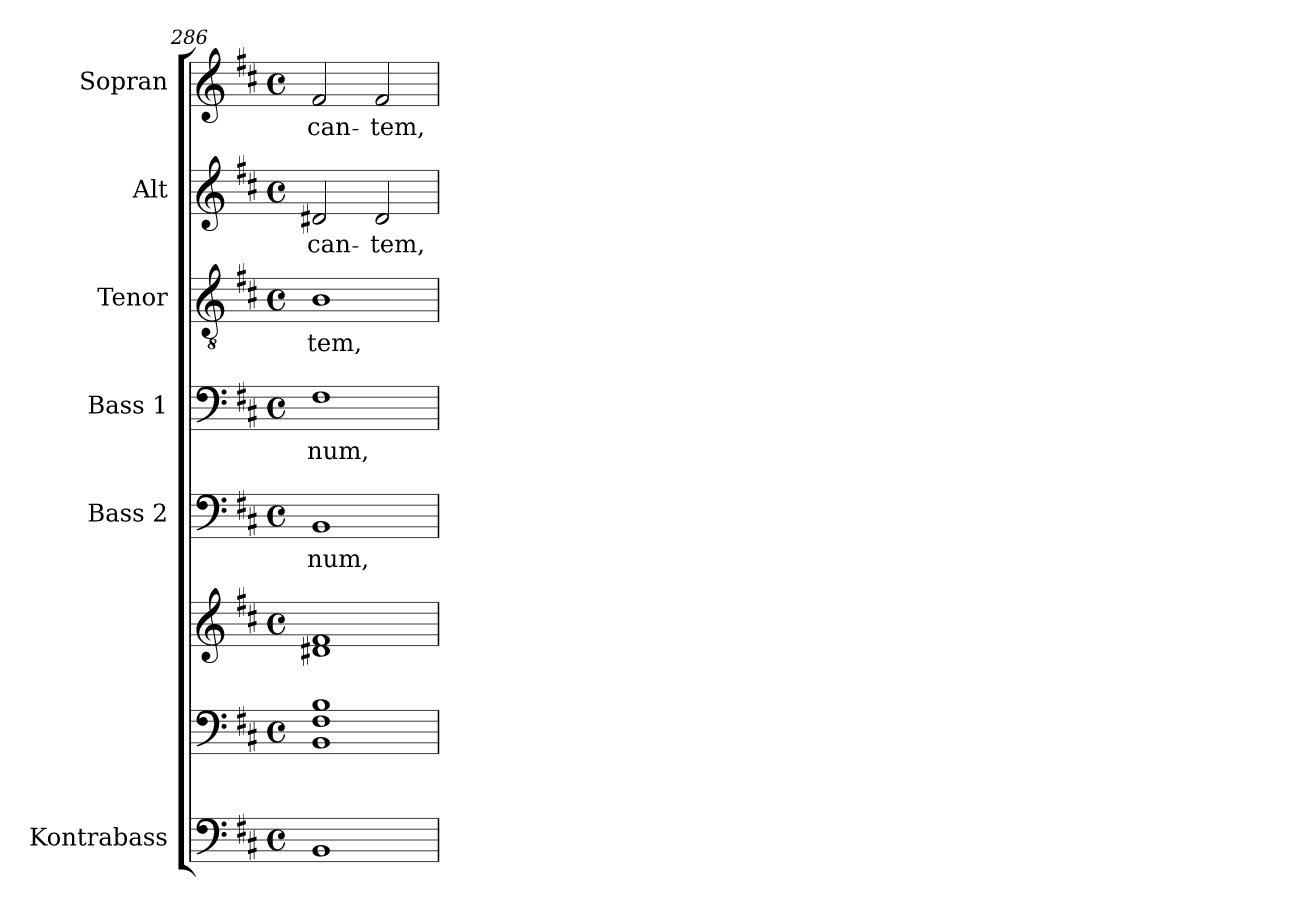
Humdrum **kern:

**kern	**kern	**kern	**kern	**text	**kern	**text	**kern	**text	**kern	**text	**kern	**text
*part7	*part6	*part6	*part5	*part5	*part4	*part4	*part3	*part3	*part2	*part2	*part1	*part1
*staff8	*staff7	*staff6	*staff5	*staff5	*staff4	*staff4	*staff3	*staff3	*staff2	*staff2	*staff1	*staff1
*I"Kontrabass	*	*	*I"Bass 2	*	*I"Bass 1	*	*I"Tenor	*	*I"Alt	*	*I"Sopran	*
*I'Kb.	*	*	*I'B. 2	*	*I'B. 1	*	*I'T.	*	*I'A.	*	*I'S.	*
*clefF4	*clefF4	*clefG2	*clefF4	*	*clefF4	*	*clefGv2	*	*clefG2	*	*clefG2	*
*ITrd7c12	*	*	*	*	*	*	*	*	*	*	*	*
*k[f#c#]	*k[f#c#]	*k[f#c#]	*k[f#c#]	*	*k[f#c#]	*	*k[f#c#]	*	*k[f#c#]	*	*k[f#c#]	*
*D:	*D:	*D:	*D:	*	*D:	*	*D:	*	*D:	*	*D:	*
*M4/4	*M4/4	*M4/4	*M4/4	*	*M4/4	*	*M4/4	*	*M4/4	*	*M4/4	*
*met(c)	*met(c)	*met(c)	*met(c)	*	*met(c)	*	*met(c)	*	*met(c)	*	*met(c)	*
=286	=286	=286	=286	=286	=286	=286	=286	=286	=286	=286	=286	=286
*	*^	*	*	*	*	*	*	*	*	*	*	*
!	!	!	!	!	!LO:LY:b	!	!LO:LY:b	!	!LO:LY:b	!	!LO:LY:b	!	!LO:LY:b
1BBB	1B	1BB 1F#	1d#X 1f#	1BB	-num,	1F#	-num,	1B	-tem,	2d#X/	-can-	2f#/	-can-
!	!	!	!	!	!	!	!	!	!	!	!LO:LY:b	!	!LO:LY:b
.	.	.	.	.	.	.	.	.	.	2d#/	-tem,	2f#/	-tem,
*	*v	*v	*	*	*	*	*	*	*	*	*	*	*
=	=	=	=	=	=	=	=	=	=	=	=	=
*-	*-	*-	*-	*-	*-	*-	*-	*-	*-	*-	*-	*-
